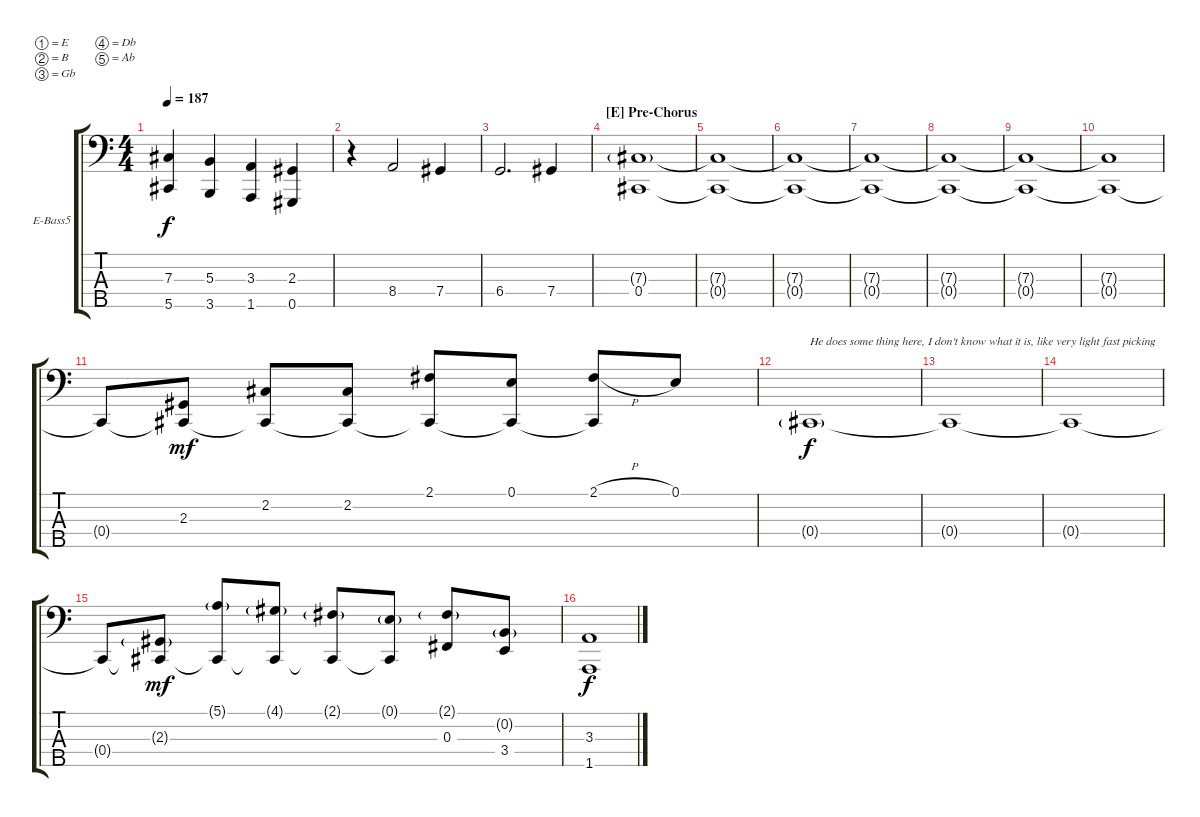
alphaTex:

\defaultSystemsLayout 4
\bracketExtendMode groupsimilarinstruments
\firstSystemTrackNameOrientation horizontal
\otherSystemsTrackNameOrientation horizontal
\track ("Bass" "E-Bass5") {instrument electricbassfinger}
\staff {score tabs}
\tuning (E2 B1 Gb1 Db1 Ab0)
\ts (4 4)
\tempo 187
\clef f4
\scale
0.333333
\ks c
(7.3 5.5).4{dy f} (5.3 3.5).4 (3.3 1.5).4 (2.3 0.5).4 |
\scale
0.333333 r.4 8.4.2 7.4.4 |
\scale
0.333333 6.4.2{d} 7.4.4 |
\section ("E" "Pre-Chorus")
\scale
0.333333 (0.4 7.3{g}).1 |
\scale
0.333333 (0.4{t} 7.3{t}).1 |
\scale
0.333333 (0.4{t} 7.3{t}).1 |
\scale
0.333333 (0.4{t} 7.3{t}).1 |
\scale
0.333333 (0.4{t} 7.3{t}).1 |
\scale
0.333333 (0.4{t} 7.3{t}).1 |
\scale
0.333333 (0.4{t} 7.3{t}).1 |
\scale
0.333333 0.4{t}.8 (2.3 0.4{t}).8{dy mf} (2.2 0.4{t}).8 (0.4{t} 2.2).8 (0.4{t} 2.1).8 (0.4{t} 0.1).8 (0.4{t} 2.1{h}).8 0.1.8 |
\scale
0.333333 0.4{g}.1{txt "He does some thing here, I don't know what it is, like very light fast picking" dy f} |
\scale
0.333333 0.4{t}.1 |
\scale
0.333333 0.4{t}.1 |
\scale
0.333333 0.4{t}.8 (2.3{g} 0.4{t}).8{dy mf} (5.1{g} 0.4{t}).8 (4.1{g} 0.4{t}).8 (2.1{g} 0.4{t}).8 (0.1{g} 0.4{t}).8 (2.1{g} 0.3).8 (0.2{g} 3.4).8 |
\scale
0.333333 (3.3 1.5).1{dy f}
